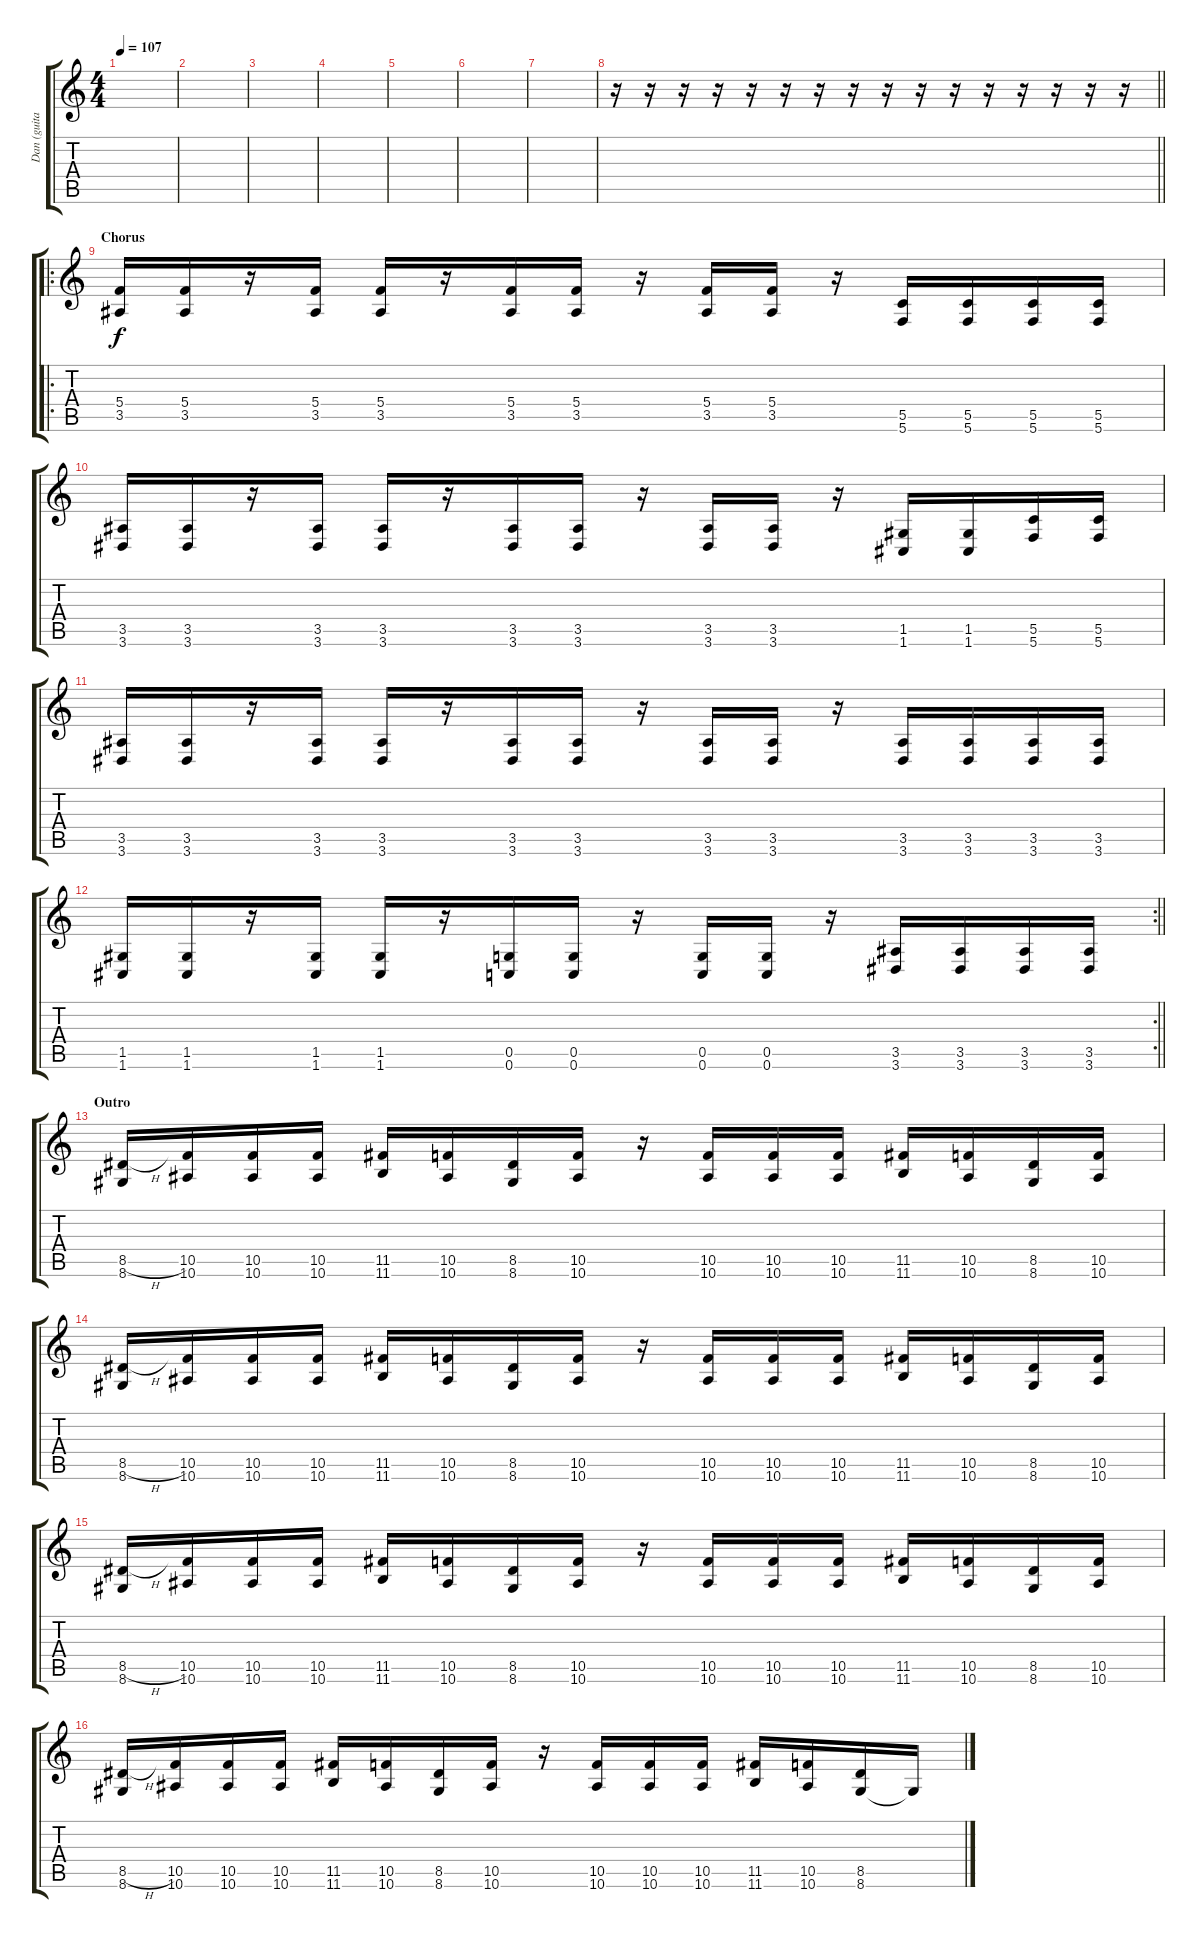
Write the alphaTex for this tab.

\track ("Dan (guitar)" "Dan (guita") {instrument distortionguitar}
\staff {score tabs}
\tuning (D4 A3 F3 C3 G2 C2) {hide}
\ts (4 4)
\tempo 107
\clef g2
\ks c
|
|
|
|
|
|
|
\barLineRight lightlight
r.16 r.16 r.16 r.16 r.16 r.16 r.16 r.16 r.16 r.16 r.16 r.16 r.16 r.16 r.16 r.16 |
\ro
\section ("" "Chorus ")
(5.4 3.5).16 (5.4 3.5).16 r.16 (5.4 3.5).16 (5.4 3.5).16 r.16 (5.4 3.5).16 (5.4 3.5).16 r.16 (5.4 3.5).16 (5.4 3.5).16 r.16 (5.5 5.6).16 (5.5 5.6).16 (5.5 5.6).16 (5.5 5.6).16 |
(3.5 3.6).16 (3.5 3.6).16 r.16 (3.5 3.6).16 (3.5 3.6).16 r.16 (3.5 3.6).16 (3.5 3.6).16 r.16 (3.5 3.6).16 (3.5 3.6).16 r.16 (1.5 1.6).16 (1.5 1.6).16 (5.5 5.6).16 (5.5 5.6).16 |
(3.5 3.6).16 (3.5 3.6).16 r.16 (3.5 3.6).16 (3.5 3.6).16 r.16 (3.5 3.6).16 (3.5 3.6).16 r.16 (3.5 3.6).16 (3.5 3.6).16 r.16 (3.5 3.6).16 (3.5 3.6).16 (3.5 3.6).16 (3.5 3.6).16 |
\rc 2
\barLineRight lightlight
(1.5 1.6).16 (1.5 1.6).16 r.16 (1.5 1.6).16 (1.5 1.6).16 r.16 (0.5 0.6).16 (0.5 0.6).16 r.16 (0.5 0.6).16 (0.5 0.6).16 r.16 (3.5 3.6).16 (3.5 3.6).16 (3.5 3.6).16 (3.5 3.6).16 |
\section ("" "Outro")
(8.5{h} 8.6).16 (10.5 10.6).16 (10.5 10.6).16 (10.5 10.6).16 (11.5 11.6).16 (10.5 10.6).16 (8.5 8.6).16 (10.5 10.6).16 r.16 (10.5 10.6).16 (10.5 10.6).16 (10.5 10.6).16 (11.5 11.6).16 (10.5 10.6).16 (8.5 8.6).16 (10.5 10.6).16 |
(8.5{h} 8.6).16 (10.5 10.6).16 (10.5 10.6).16 (10.5 10.6).16 (11.5 11.6).16 (10.5 10.6).16 (8.5 8.6).16 (10.5 10.6).16 r.16 (10.5 10.6).16 (10.5 10.6).16 (10.5 10.6).16 (11.5 11.6).16 (10.5 10.6).16 (8.5 8.6).16 (10.5 10.6).16 |
(8.5{h} 8.6).16 (10.5 10.6).16 (10.5 10.6).16 (10.5 10.6).16 (11.5 11.6).16 (10.5 10.6).16 (8.5 8.6).16 (10.5 10.6).16 r.16 (10.5 10.6).16 (10.5 10.6).16 (10.5 10.6).16 (11.5 11.6).16 (10.5 10.6).16 (8.5 8.6).16 (10.5 10.6).16 |
(8.5{h} 8.6).16 (10.5 10.6).16 (10.5 10.6).16 (10.5 10.6).16 (11.5 11.6).16 (10.5 10.6).16 (8.5 8.6).16 (10.5 10.6).16 r.16 (10.5 10.6).16 (10.5 10.6).16 (10.5 10.6).16 (11.5 11.6).16 (10.5 10.6).16 (8.5 8.6).16 8.6{t}.16
